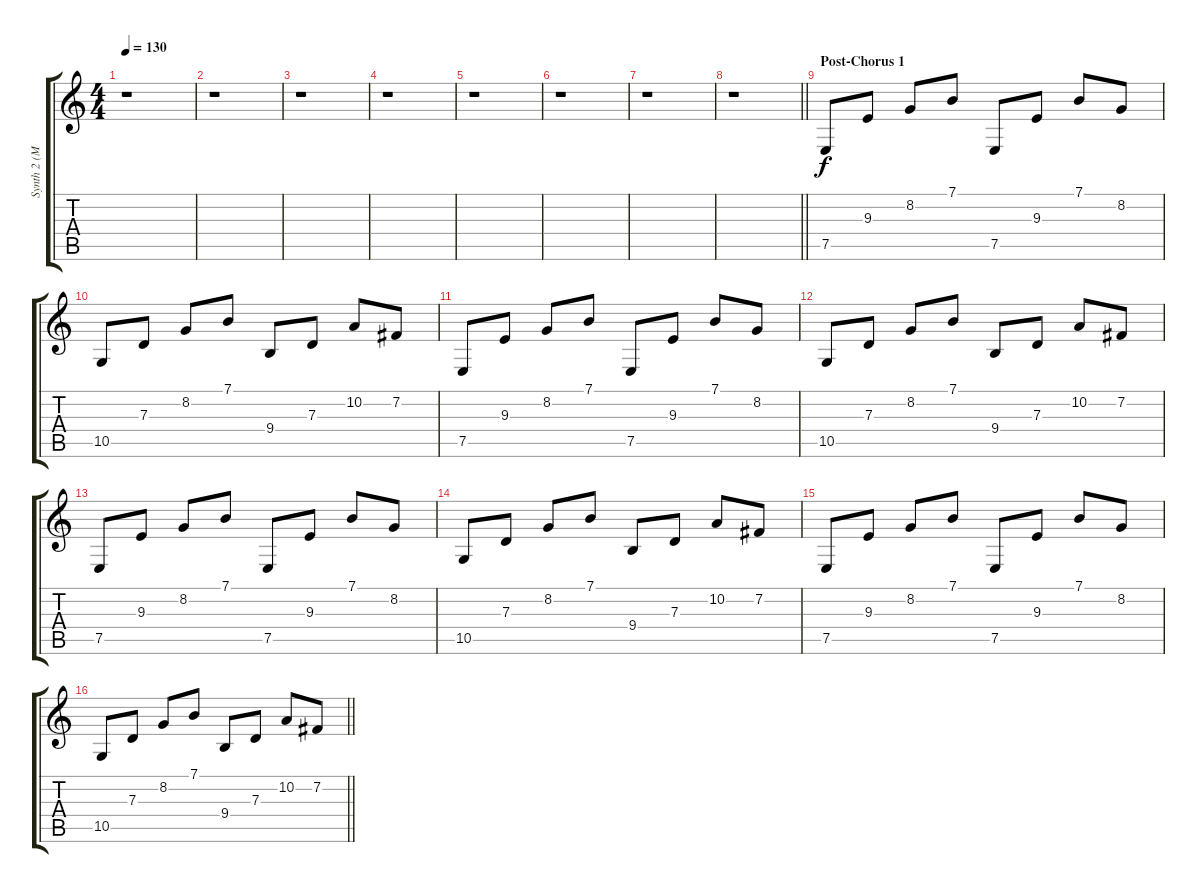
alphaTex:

\track ("Synth 2 (Main Riff FX)" "Synth 2 (M") {instrument lead2sawtooth}
\staff {score tabs}
\tuning (E4 B3 G3 D3 A2 E2) {hide}
\ts (4 4)
\tempo 130
\clef g2
\ks c
r.1{dy f} |
r.1 |
r.1 |
r.1 |
r.1 |
r.1 |
r.1 |
\barLineRight lightlight
r.1 |
\section ("" "Post-Chorus 1")
7.5.8 9.3.8 8.2.8 7.1.8 7.5.8 9.3.8 7.1.8 8.2.8 |
10.5.8 7.3.8 8.2.8 7.1.8 9.4.8 7.3.8 10.2.8 7.2.8 |
7.5.8 9.3.8 8.2.8 7.1.8 7.5.8 9.3.8 7.1.8 8.2.8 |
10.5.8 7.3.8 8.2.8 7.1.8 9.4.8 7.3.8 10.2.8 7.2.8 |
7.5.8 9.3.8 8.2.8 7.1.8 7.5.8 9.3.8 7.1.8 8.2.8 |
10.5.8 7.3.8 8.2.8 7.1.8 9.4.8 7.3.8 10.2.8 7.2.8 |
7.5.8 9.3.8 8.2.8 7.1.8 7.5.8 9.3.8 7.1.8 8.2.8 |
\barLineRight lightlight
10.5.8 7.3.8 8.2.8 7.1.8 9.4.8 7.3.8 10.2.8 7.2.8
